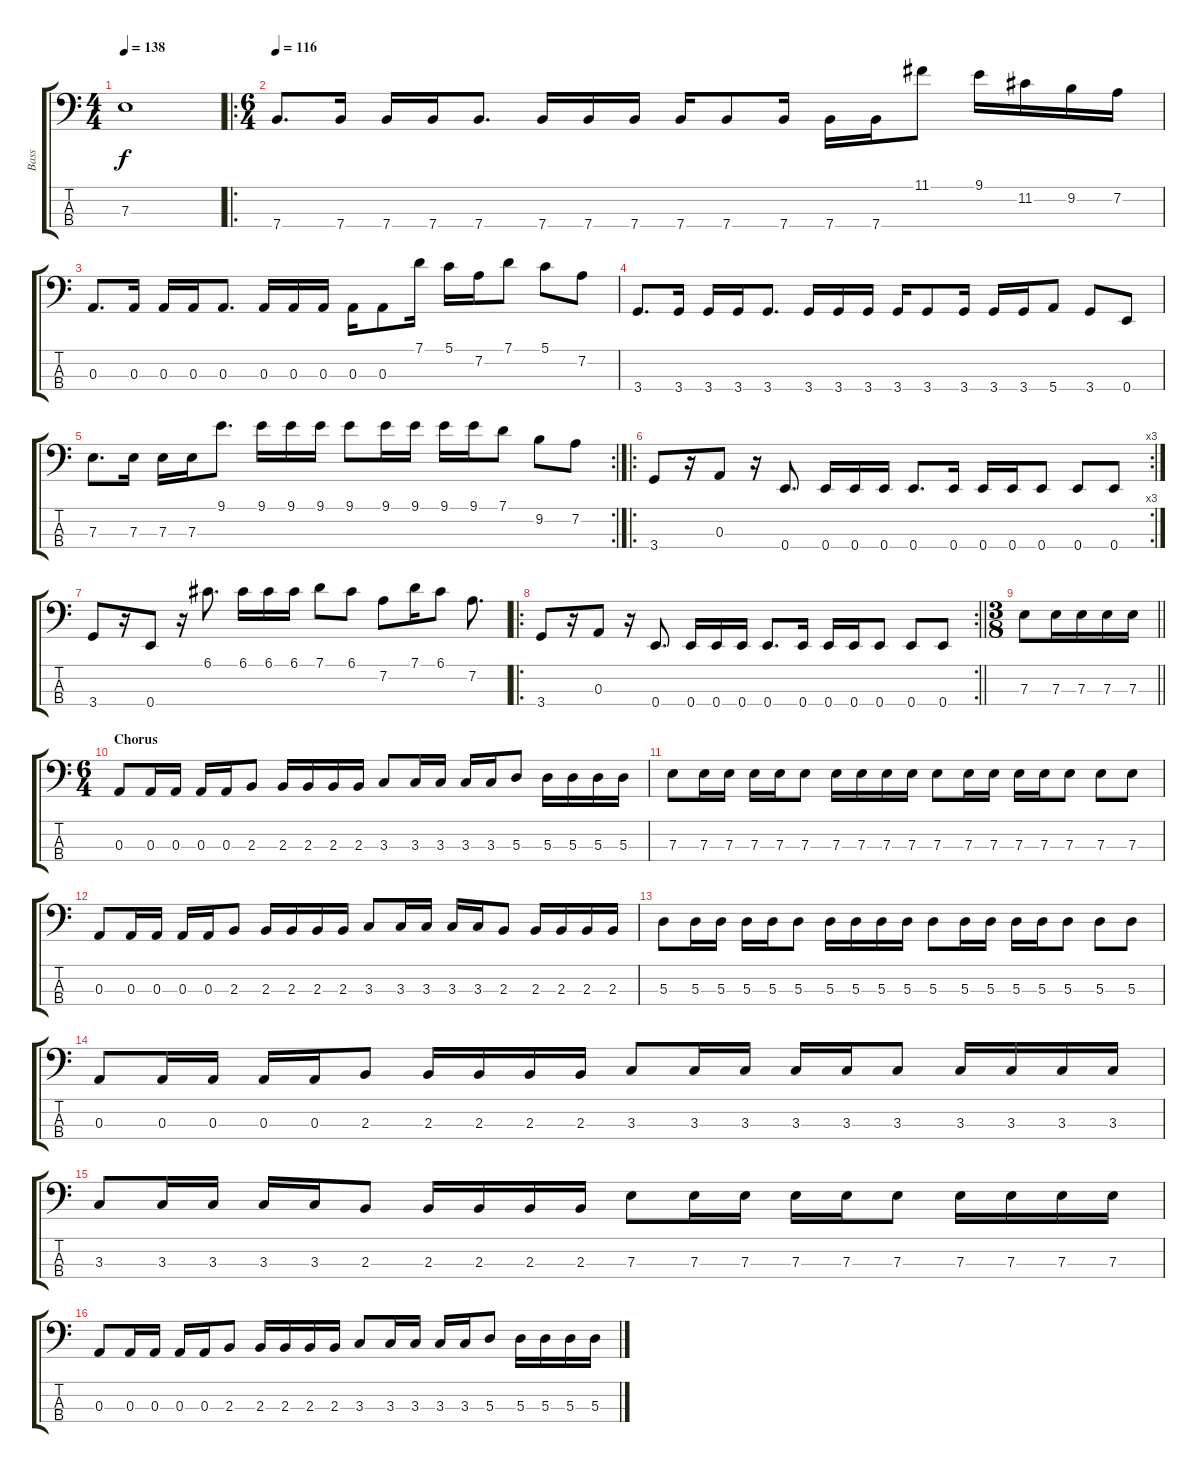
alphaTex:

\track ("Bass" "Bass") {instrument electricbassfinger}
\staff {score tabs}
\tuning (G2 D2 A1 E1) {hide}
\ts (4 4)
\tempo 138
\clef f4
\ks c
7.3.1{dy f} |
\ro
\ts (6 4)
\tempo 116
7.4.8{d} 7.4.16 7.4.16 7.4.16 7.4.8{d} 7.4.16 7.4.16 7.4.16 7.4.16 7.4.8 7.4.16 7.4.16 7.4.16 11.1.8 9.1.16 11.2.16 9.2.16 7.2.16 |
0.3.8{d} 0.3.16 0.3.16 0.3.16 0.3.8{d} 0.3.16 0.3.16 0.3.16 0.3.16 0.3.8 7.1.16 5.1.16 7.2.16 7.1.8 5.1.8 7.2.8 |
3.4.8{d} 3.4.16 3.4.16 3.4.16 3.4.8{d} 3.4.16 3.4.16 3.4.16 3.4.16 3.4.8 3.4.16 3.4.16 3.4.16 5.4.8 3.4.8 0.4.8 |
\rc 2
7.3.8{d} 7.3.16 7.3.16 7.3.16 9.1.8{d} 9.1.16 9.1.16 9.1.16 9.1.8 9.1.16 9.1.16 9.1.16 9.1.16 7.1.8 9.2.8 7.2.8 |
\ro
\rc 3
3.4.8 r.16 0.3.8 r.16 0.4.8{d} 0.4.16 0.4.16 0.4.16 0.4.8{d} 0.4.16 0.4.16 0.4.16 0.4.8 0.4.8 0.4.8 |
3.4.8 r.16 0.4.8 r.16 6.1.8{d} 6.1.16 6.1.16 6.1.16 7.1.8 6.1.8 7.2.8 7.1.16 6.1.8 7.2.8{d} |
\ro
\rc 2
\barLineRight lightlight
3.4.8 r.16 0.3.8 r.16 0.4.8{d} 0.4.16 0.4.16 0.4.16 0.4.8{d} 0.4.16 0.4.16 0.4.16 0.4.8 0.4.8 0.4.8 |
\ts (3 8)
\barLineRight lightlight
7.3.8 7.3.16 7.3.16 7.3.16 7.3.16 |
\ts (6 4)
\section ("" "Chorus")
0.3.8 0.3.16 0.3.16 0.3.16 0.3.16 2.3.8 2.3.16 2.3.16 2.3.16 2.3.16 3.3.8 3.3.16 3.3.16 3.3.16 3.3.16 5.3.8 5.3.16 5.3.16 5.3.16 5.3.16 |
7.3.8 7.3.16 7.3.16 7.3.16 7.3.16 7.3.8 7.3.16 7.3.16 7.3.16 7.3.16 7.3.8 7.3.16 7.3.16 7.3.16 7.3.16 7.3.8 7.3.8 7.3.8 |
0.3.8 0.3.16 0.3.16 0.3.16 0.3.16 2.3.8 2.3.16 2.3.16 2.3.16 2.3.16 3.3.8 3.3.16 3.3.16 3.3.16 3.3.16 2.3.8 2.3.16 2.3.16 2.3.16 2.3.16 |
5.3.8 5.3.16 5.3.16 5.3.16 5.3.16 5.3.8 5.3.16 5.3.16 5.3.16 5.3.16 5.3.8 5.3.16 5.3.16 5.3.16 5.3.16 5.3.8 5.3.8 5.3.8 |
0.3.8 0.3.16 0.3.16 0.3.16 0.3.16 2.3.8 2.3.16 2.3.16 2.3.16 2.3.16 3.3.8 3.3.16 3.3.16 3.3.16 3.3.16 3.3.8 3.3.16 3.3.16 3.3.16 3.3.16 |
3.3.8 3.3.16 3.3.16 3.3.16 3.3.16 2.3.8 2.3.16 2.3.16 2.3.16 2.3.16 7.3.8 7.3.16 7.3.16 7.3.16 7.3.16 7.3.8 7.3.16 7.3.16 7.3.16 7.3.16 |
0.3.8 0.3.16 0.3.16 0.3.16 0.3.16 2.3.8 2.3.16 2.3.16 2.3.16 2.3.16 3.3.8 3.3.16 3.3.16 3.3.16 3.3.16 5.3.8 5.3.16 5.3.16 5.3.16 5.3.16
